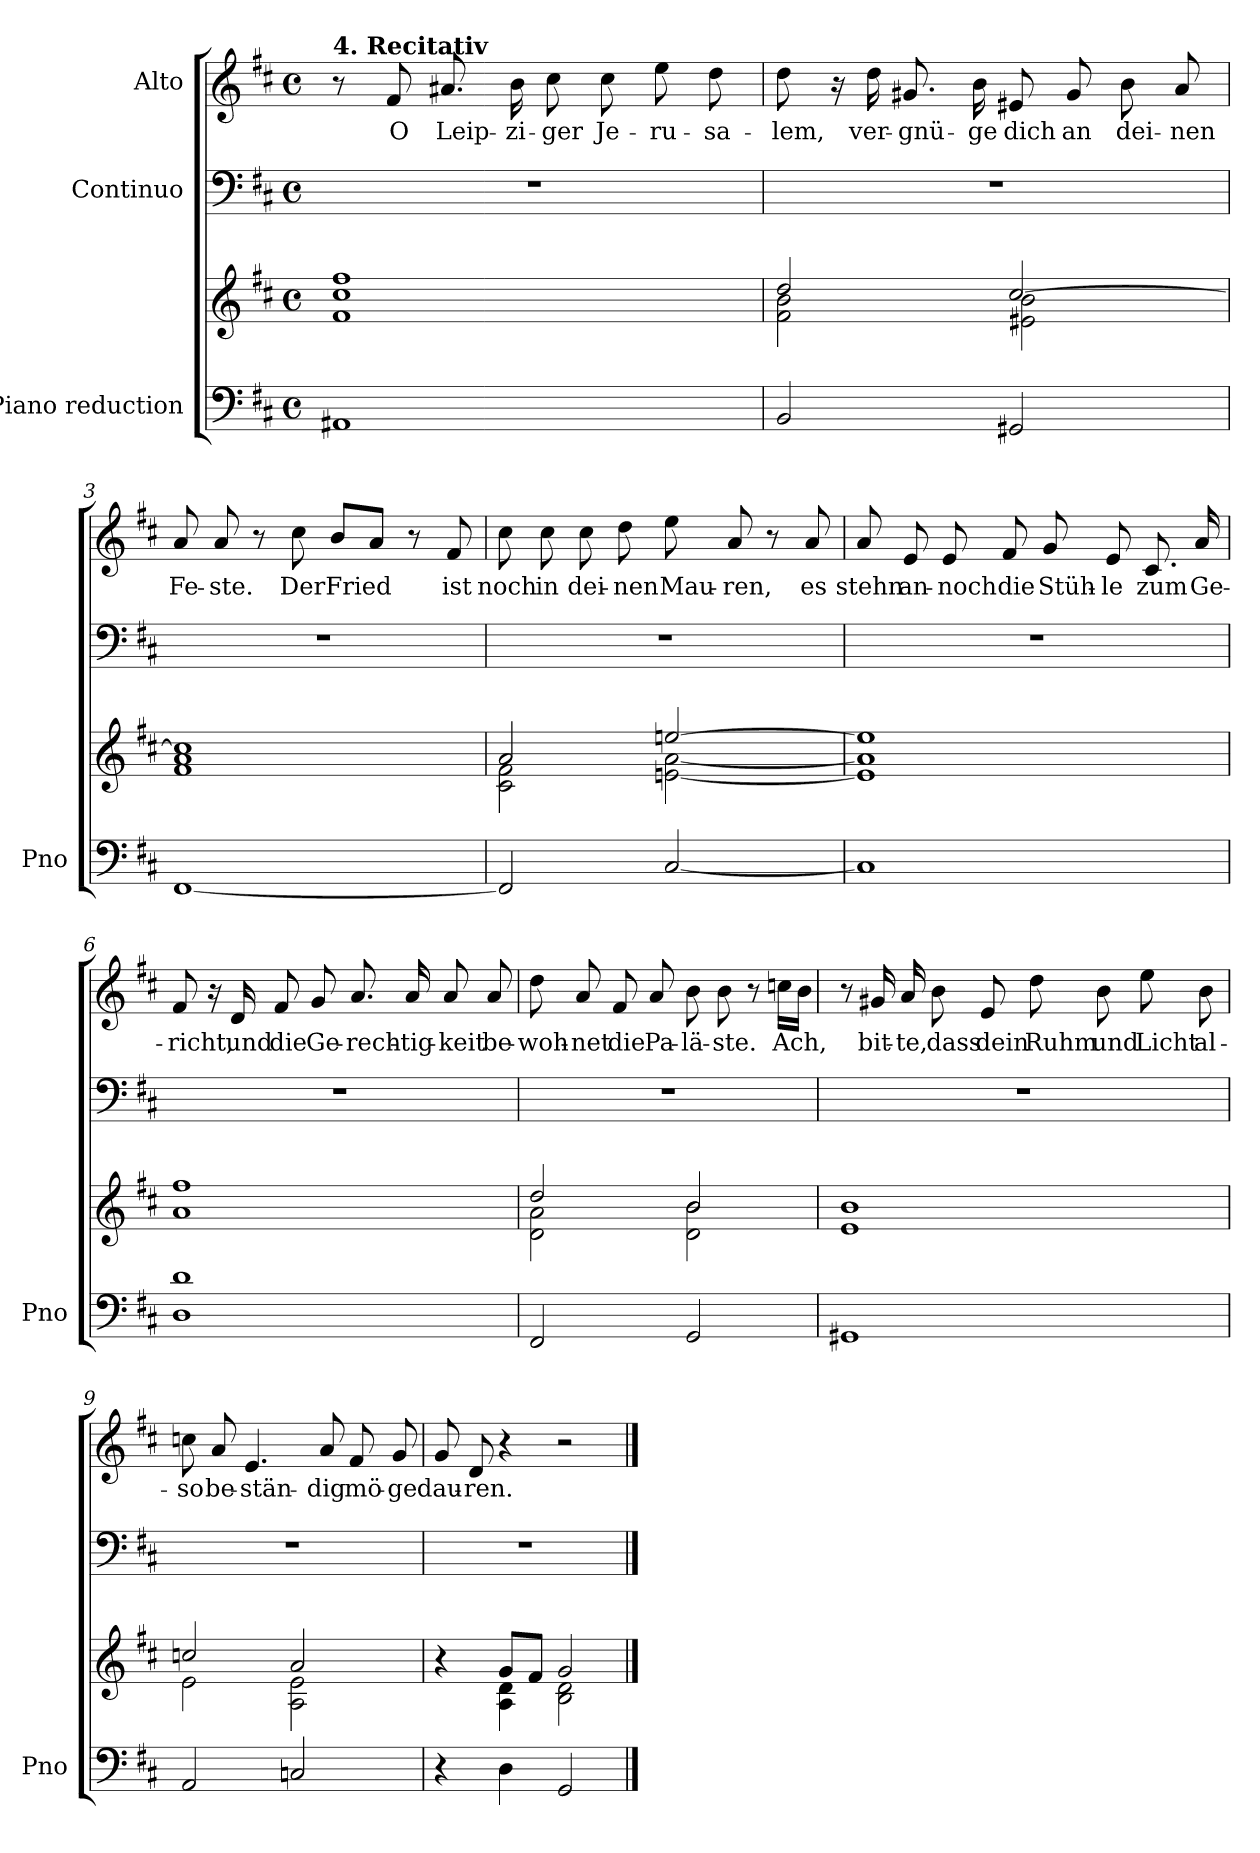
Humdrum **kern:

**kern	**kern	**kern	**kern	**text
*part3	*part3	*part2	*part1	*part1
*staff4	*staff3	*staff2	*staff1	*staff1
*I"Piano reduction	*	*I"Continuo	*I"Alto	*
*I'Pno	*	*	*	*
*stria5	*stria5	*stria5	*	*
*clefF4	*clefG2	*clefF4	*clefG2	*
*k[f#c#]	*k[f#c#]	*k[f#c#]	*k[f#c#]	*
*M4/4	*M4/4	*M4/4	*M4/4	*
*met(c)	*met(c)	*met(c)	*met(c)	*
=1	=1	=1	=1	=1
!	!	!	!LO:TX:a:B:t=4. Recitativ	!
1AA#X	1f# 1cc# 1ff#	1r	8r	.
!	!	!	!	!LO:LY:b
.	.	.	8f#/	O
!	!	!	!	!LO:LY:b
.	.	.	8.a#X/	Leip-
!	!	!	!	!LO:LY:b
.	.	.	16b\	-zi-
!	!	!	!	!LO:LY:b
.	.	.	8cc#\	-ger
!	!	!	!	!LO:LY:b
.	.	.	8cc#\	Je-
!	!	!	!	!LO:LY:b
.	.	.	8ee\	-ru-
!	!	!	!	!LO:LY:b
.	.	.	8dd\	-sa-
=2	=2	=2	=2	=2
*	*^	*	*	*
!	!	!	!	!	!LO:LY:b
2BB/	2dd/	2f#\ 2b\	1r	8dd\	-lem,
.	.	.	.	16r	.
!	!	!	!	!	!LO:LY:b
.	.	.	.	16dd\	ver-
!	!	!	!	!	!LO:LY:b
.	.	.	.	8.g#X/	-gnü-
!	!	!	!	!	!LO:LY:b
.	.	.	.	16b\	-ge
!	!	!	!	!	!LO:LY:b
2GG#X/	[2cc#/	2e#X\ 2b\	.	8e#X/	dich
!	!	!	!	!	!LO:LY:b
.	.	.	.	8g#/	an
!	!	!	!	!	!LO:LY:b
.	.	.	.	8b\	dei-
!	!	!	!	!	!LO:LY:b
.	.	.	.	8a/	-nen
*	*v	*v	*	*	*
=3	=3	=3	=3	=3
!	!	!	!	!LO:LY:b
[1FF#	1f# 1a 1cc#]	1r	8a/	Fe-
!	!	!	!	!LO:LY:b
.	.	.	8a/	-ste.
.	.	.	8r	.
!	!	!	!	!LO:LY:b
.	.	.	8cc#\	Der
!	!	!	!	!LO:LY:b
.	.	.	8b/L	Fried
.	.	.	8a/J	.
.	.	.	8r	.
!	!	!	!	!LO:LY:b
.	.	.	8f#/	ist
=4	=4	=4	=4	=4
*	*^	*	*	*
!	!	!	!	!	!LO:LY:b
2FF#/]	2a/	2c#\ 2f#\	1r	8cc#\	noch
!	!	!	!	!	!LO:LY:b
.	.	.	.	8cc#\	in
!	!	!	!	!	!LO:LY:b
.	.	.	.	8cc#\	dei-
!	!	!	!	!	!LO:LY:b
.	.	.	.	8dd\	-nen
!	!	!	!	!	!LO:LY:b
[2C#/	[2een/	[2en\ [2a\	.	8ee\	Mau-
!	!	!	!	!	!LO:LY:b
.	.	.	.	8a/	-ren,
.	.	.	.	8r	.
!	!	!	!	!	!LO:LY:b
.	.	.	.	8a/	es
!!LO:LB:g=z
=5	=5	=5	=5	=5	=5
!	!	!	!	!	!LO:LY:b
1C#]	1ee]	1e] 1a]	1r	8a/	stehn
!	!	!	!	!	!LO:LY:b
.	.	.	.	8e/	an-
!	!	!	!	!	!LO:LY:b
.	.	.	.	8e/	-noch
!	!	!	!	!	!LO:LY:b
.	.	.	.	8f#/	die
!	!	!	!	!	!LO:LY:b
.	.	.	.	8g/	Stüh-
!	!	!	!	!	!LO:LY:b
.	.	.	.	8e/	-le
!	!	!	!	!	!LO:LY:b
.	.	.	.	8.c#/	zum
!	!	!	!	!	!LO:LY:b
.	.	.	.	16a/	Ge-
*	*v	*v	*	*	*
=6	=6	=6	=6	=6
!	!	!	!	!LO:LY:b
1D 1d	1a 1ff#	1r	8f#/	-richt,
.	.	.	16r	.
!	!	!	!	!LO:LY:b
.	.	.	16d/	und
!	!	!	!	!LO:LY:b
.	.	.	8f#/	die
!	!	!	!	!LO:LY:b
.	.	.	8g/	Ge-
!	!	!	!	!LO:LY:b
.	.	.	8.a/	-rech-
!	!	!	!	!LO:LY:b
.	.	.	16a/	-tig-
!	!	!	!	!LO:LY:b
.	.	.	8a/	-keit
!	!	!	!	!LO:LY:b
.	.	.	8a/	be-
=7	=7	=7	=7	=7
*	*^	*	*	*
!	!	!	!	!	!LO:LY:b
2FF#/	2dd/	2d\ 2a\	1r	8dd\	-woh-
!	!	!	!	!	!LO:LY:b
.	.	.	.	8a/	-net
!	!	!	!	!	!LO:LY:b
.	.	.	.	8f#/	die
!	!	!	!	!	!LO:LY:b
.	.	.	.	8a/	Pa-
!	!	!	!	!	!LO:LY:b
2GG/	2b/	2d\ 2b\	.	8b\	-lä-
!	!	!	!	!	!LO:LY:b
.	.	.	.	8b\	-ste.
.	.	.	.	8r	.
!	!	!	!	!	!LO:LY:b
.	.	.	.	16ccn\LL	Ach,
.	.	.	.	16b\JJ	.
*	*v	*v	*	*	*
=8	=8	=8	=8	=8
1GG#X	1e 1b	1r	8r	.
!	!	!	!	!LO:LY:b
.	.	.	16g#X/	bit-
!	!	!	!	!LO:LY:b
.	.	.	16a/	-te,
!	!	!	!	!LO:LY:b
.	.	.	8b\	dass
!	!	!	!	!LO:LY:b
.	.	.	8e/	dein
!	!	!	!	!LO:LY:b
.	.	.	8dd\	Ruhm
!	!	!	!	!LO:LY:b
.	.	.	8b\	und
!	!	!	!	!LO:LY:b
.	.	.	8ee\	Licht
!	!	!	!	!LO:LY:b
.	.	.	8b\	al-
=9	=9	=9	=9	=9
*	*^	*	*	*
!	!	!	!	!	!LO:LY:b
2AA/	2ccn/	2e\	1r	8ccn\	-so
!	!	!	!	!	!LO:LY:b
.	.	.	.	8a/	be-
!	!	!	!	!	!LO:LY:b
.	.	.	.	4.e/	-stän-
2Cn/	2a/	2A\ 2e\	.	.	.
!	!	!	!	!	!LO:LY:b
.	.	.	.	8a/	-dig
!	!	!	!	!	!LO:LY:b
.	.	.	.	8f#/	mö-
!	!	!	!	!	!LO:LY:b
.	.	.	.	8g/	-ge
!!LO:LB:g=z
=10	=10	=10	=10	=10	=10
!	!	!	!	!	!LO:LY:b
4r	4r	4ryy	1r	8g/	dau-
!	!	!	!	!	!LO:LY:b
.	.	.	.	8d/	-ren.
4D\	8g/L	4A\ 4d\	.	4r	.
.	8f#/J	.	.	.	.
2GG/	2g/	2B\ 2d\	.	2r	.
*	*v	*v	*	*	*
==	==	==	==	==
*-	*-	*-	*-	*-
